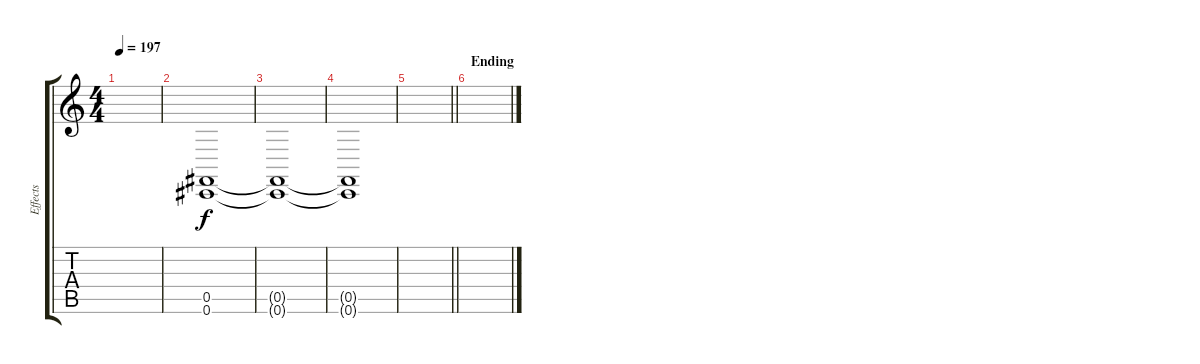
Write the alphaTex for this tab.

\track ("Effects" "Effects") {instrument applause}
\staff {score tabs}
\tuning (Db4 Ab3 E3 B2 Gb2 Db2) {hide}
\ts (4 4)
\tempo 197
\clef g2
\ks c
|
(0.5 0.6).1{instrument distortionguitar} |
(0.5{t} 0.6{t}).1 |
(0.5{t} 0.6{t}).1 |
\barLineRight lightlight
|
\section ("" "Ending")
